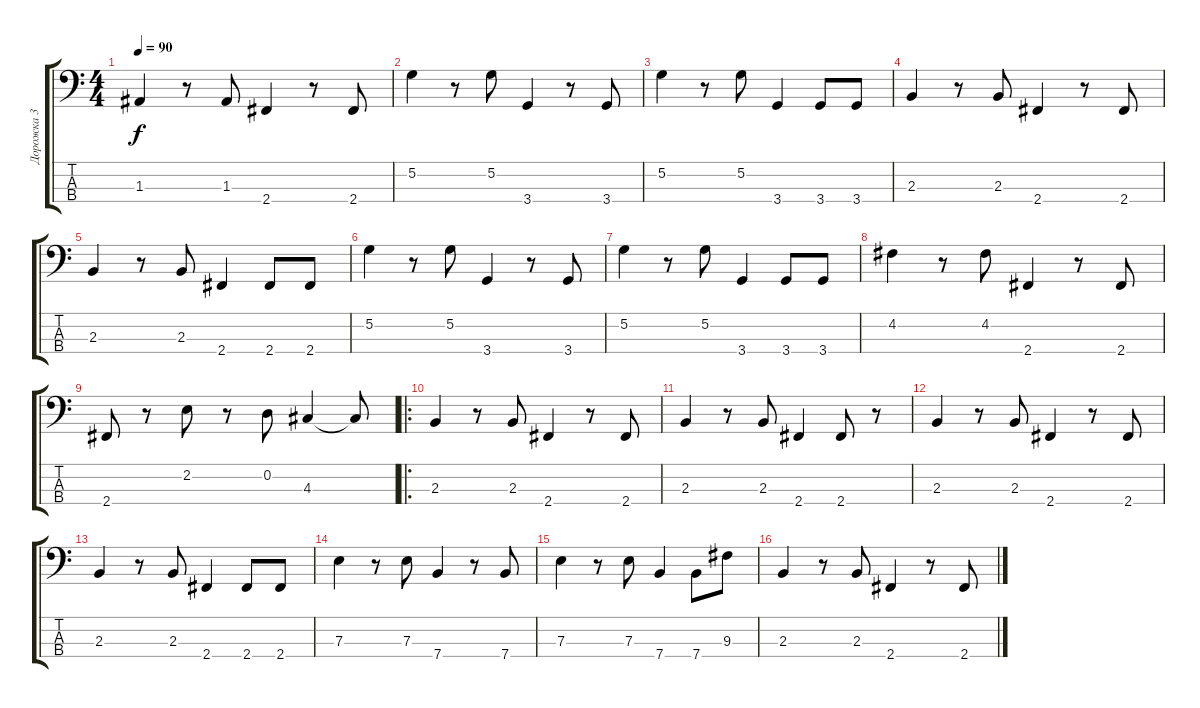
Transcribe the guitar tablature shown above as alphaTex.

\track ("Дорожка 3" "Дорожка 3") {instrument electricbassfinger}
\staff {score tabs}
\tuning (G2 D2 A1 E1) {hide}
\ts (4 4)
\tempo 90
\clef f4
\ks c
1.3.4{dy f} r.8 1.3.8 2.4.4 r.8 2.4.8 |
5.2.4 r.8 5.2.8 3.4.4 r.8 3.4.8 |
5.2.4 r.8 5.2.8 3.4.4 3.4.8 3.4.8 |
2.3.4 r.8 2.3.8 2.4.4 r.8 2.4.8 |
2.3.4 r.8 2.3.8 2.4.4 2.4.8 2.4.8 |
5.2.4 r.8 5.2.8 3.4.4 r.8 3.4.8 |
5.2.4 r.8 5.2.8 3.4.4 3.4.8 3.4.8 |
4.2.4 r.8 4.2.8 2.4.4 r.8 2.4.8 |
2.4.8 r.8 2.2.8 r.8 0.2.8 4.3.4 4.3{t}.8 |
\ro
2.3.4 r.8 2.3.8 2.4.4 r.8 2.4.8 |
2.3.4 r.8 2.3.8 2.4.4 2.4.8 r.8 |
2.3.4 r.8 2.3.8 2.4.4 r.8 2.4.8 |
2.3.4 r.8 2.3.8 2.4.4 2.4.8 2.4.8 |
7.3.4 r.8 7.3.8 7.4.4 r.8 7.4.8 |
7.3.4 r.8 7.3.8 7.4.4 7.4.8 9.3.8 |
2.3.4 r.8 2.3.8 2.4.4 r.8 2.4.8
